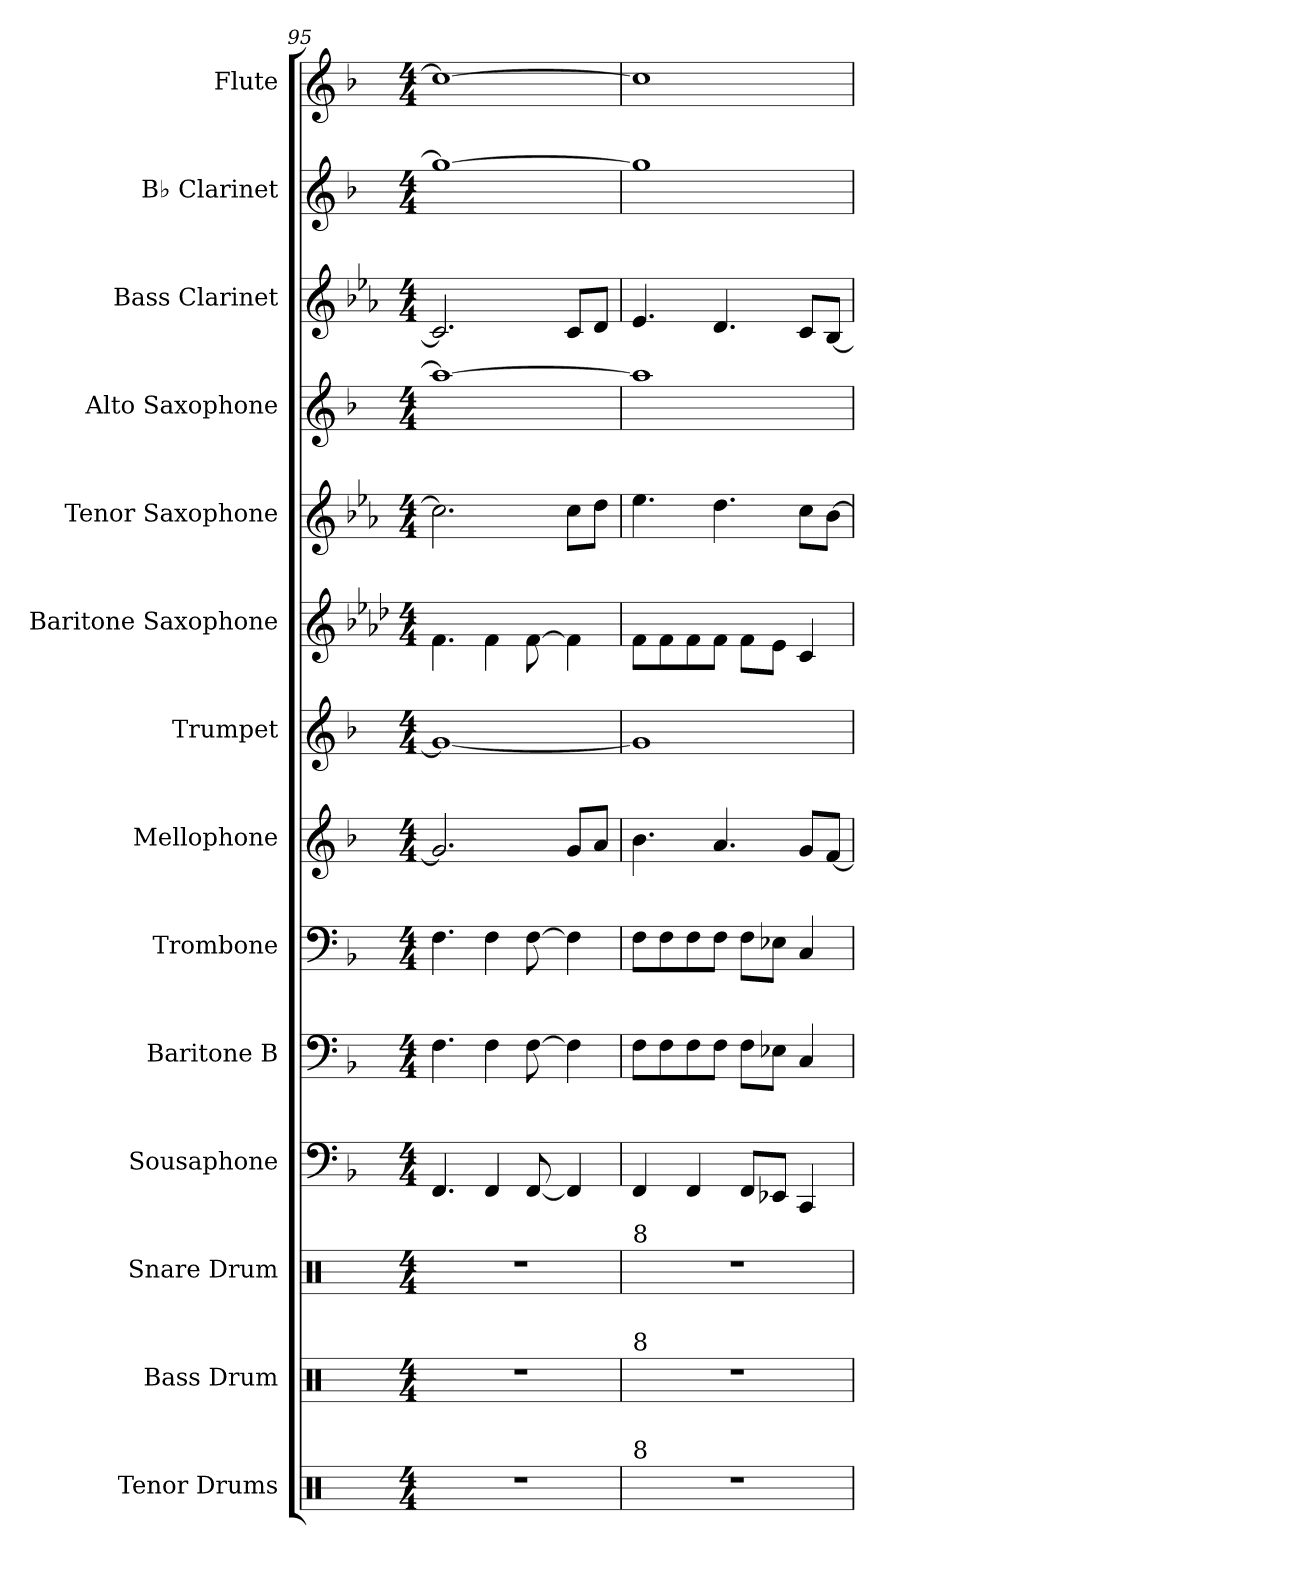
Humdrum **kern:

**kern	**kern	**kern	**kern	**kern	**kern	**kern	**kern	**kern	**kern	**kern	**kern	**kern	**kern
*part14	*part13	*part12	*part11	*part10	*part9	*part8	*part7	*part6	*part5	*part4	*part3	*part2	*part1
*staff14	*staff13	*staff12	*staff11	*staff10	*staff9	*staff8	*staff7	*staff6	*staff5	*staff4	*staff3	*staff2	*staff1
*I"Tenor Drums	*I"Bass Drum	*I"Snare Drum	*I"Sousaphone	*I"Baritone B	*I"Trombone	*I"Mellophone	*I"Trumpet	*I"Baritone Saxophone	*I"Tenor Saxophone	*I"Alto Saxophone	*I"Bass Clarinet	*I"B♭ Clarinet	*I"Flute
*I'TD	*I'B. Dr.	*I'SD	*I'Sou	*I'Bar B	*I'Tbn	*I'Mel	*I'Tpt	*I'B Sax	*I'T Sax	*I'A Sax	*I'B Cl	*I'Cl	*I'F
*clefX	*clefX	*clefX	*clefF4	*clefF4	*clefF4	*clefG2	*clefG2	*clefG2	*clefG2	*clefG2	*clefG2	*clefG2	*clefG2
*	*	*	*	*	*	*ITrd4c7	*ITrd1c2	*ITrd12c21	*ITrd8c14	*ITrd5c9	*ITrd8c14	*ITrd1c2	*
*k[]	*k[]	*k[]	*k[b-]	*k[b-]	*k[b-]	*k[b-e-]	*k[b-e-a-]	*k[b-e-a-d-]	*k[b-e-a-]	*k[b-e-a-d-]	*k[b-e-a-]	*k[b-e-a-]	*k[b-]
*M4/4	*M4/4	*M4/4	*M4/4	*M4/4	*M4/4	*M4/4	*M4/4	*M4/4	*M4/4	*M4/4	*M4/4	*M4/4	*M4/4
=95	=95	=95	=95	=95	=95	=95	=95	=95	=95	=95	=95	=95	=95
1r	1r	1r	4.FF/	4.F\	4.F\	2.c/]	1f_	4.F\	2.c\]	1cc_	2.C/]	1ff_	1cc_
.	.	.	4FF/	4F\	4F\	.	.	4F\	.	.	.	.	.
.	.	.	[8FF/	[8F\	[8F\	.	.	[8F\	.	.	.	.	.
.	.	.	4FF/]	4F\]	4F\]	8c/L	.	4F\]	8c\L	.	8C/L	.	.
.	.	.	.	.	.	8d/J	.	.	8d\J	.	8D/J	.	.
=96	=96	=96	=96	=96	=96	=96	=96	=96	=96	=96	=96	=96	=96
!	!	!LO:TX:a:t=8	!	!	!	!	!	!	!	!	!	!	!
!	!LO:TX:a:t=8	!	!	!	!	!	!	!	!	!	!	!	!
!LO:TX:a:t=8	!	!	!	!	!	!	!	!	!	!	!	!	!
1r	1r	1r	4FF/	8F\L	8F\L	4.e-\	1f]	8F\L	4.e-\	1cc]	4.E-/	1ff]	1cc]
.	.	.	.	8F\	8F\	.	.	8F\	.	.	.	.	.
.	.	.	4FF/	8F\	8F\	.	.	8F\	.	.	.	.	.
.	.	.	.	8F\J	8F\J	4.d/	.	8F\J	4.d\	.	4.D/	.	.
.	.	.	8FF/L	8F\L	8F\L	.	.	8F\L	.	.	.	.	.
.	.	.	8EE-X/J	8E-X\J	8E-X\J	.	.	8E-\J	.	.	.	.	.
.	.	.	4CC/	4C/	4C/	8c/L	.	4C/	8c\L	.	8C/L	.	.
.	.	.	.	.	.	[8B-/J	.	.	[8B-\J	.	[8BB-/J	.	.
=	=	=	=	=	=	=	=	=	=	=	=	=	=
*-	*-	*-	*-	*-	*-	*-	*-	*-	*-	*-	*-	*-	*-
